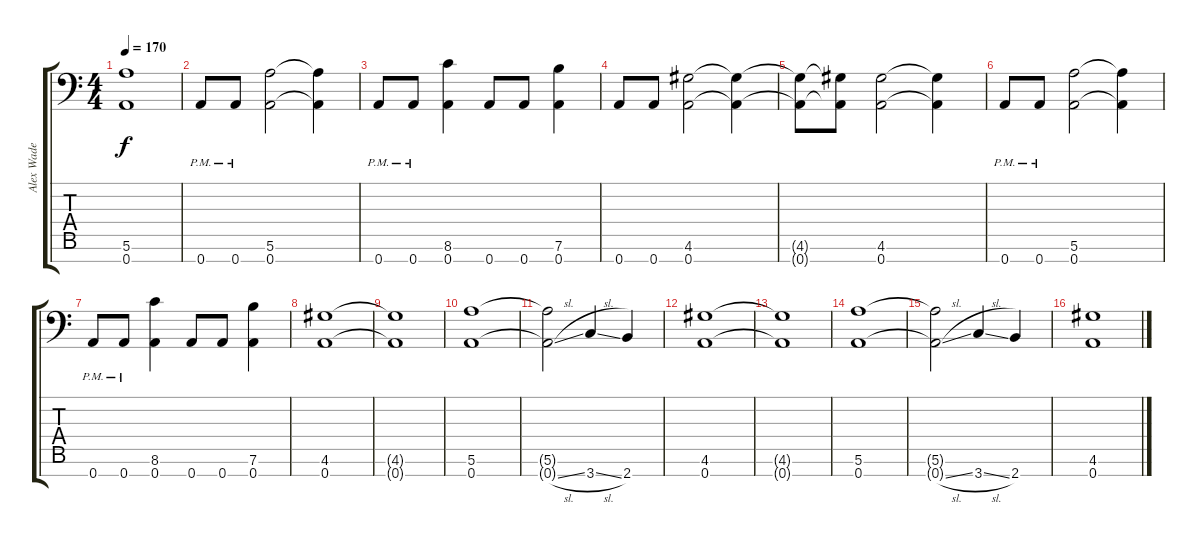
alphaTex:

\track ("Alex Wade" "Alex Wade") {instrument distortionguitar}
\staff {score tabs}
\tuning (E4 B3 G3 D3 A2 E2 A1) {hide}
\ts (4 4)
\tempo 170
\clef f4
\ks c
(5.6 0.7).1{dy f} |
0.7{pm}.8 0.7{pm}.8 (5.6 0.7).2 (5.6{t} 0.7{t}).4 |
0.7{pm}.8 0.7{pm}.8 (8.6 0.7).4 0.7.8 0.7.8 (7.6 0.7).4 |
0.7.8 0.7.8 (4.6 0.7).2 (4.6{t} 0.7{t}).4 |
(4.6{t} 0.7{t}).8 (4.6{t} 0.7{t}).8 (4.6 0.7).2 (4.6{t} 0.7{t}).4 |
0.7{pm}.8 0.7{pm}.8 (5.6 0.7).2 (5.6{t} 0.7{t}).4 |
0.7{pm}.8 0.7{pm}.8 (8.6 0.7).4 0.7.8 0.7.8 (7.6 0.7).4 |
(4.6 0.7).1 |
(4.6{t} 0.7{t}).1 |
(5.6 0.7).1 |
(5.6{t} 0.7{sl t}).2 3.7{sl}.4 2.7.4 |
(4.6 0.7).1 |
(4.6{t} 0.7{t}).1 |
(5.6 0.7).1 |
(5.6{t} 0.7{sl t}).2 3.7{sl}.4 2.7.4 |
(4.6 0.7).1
